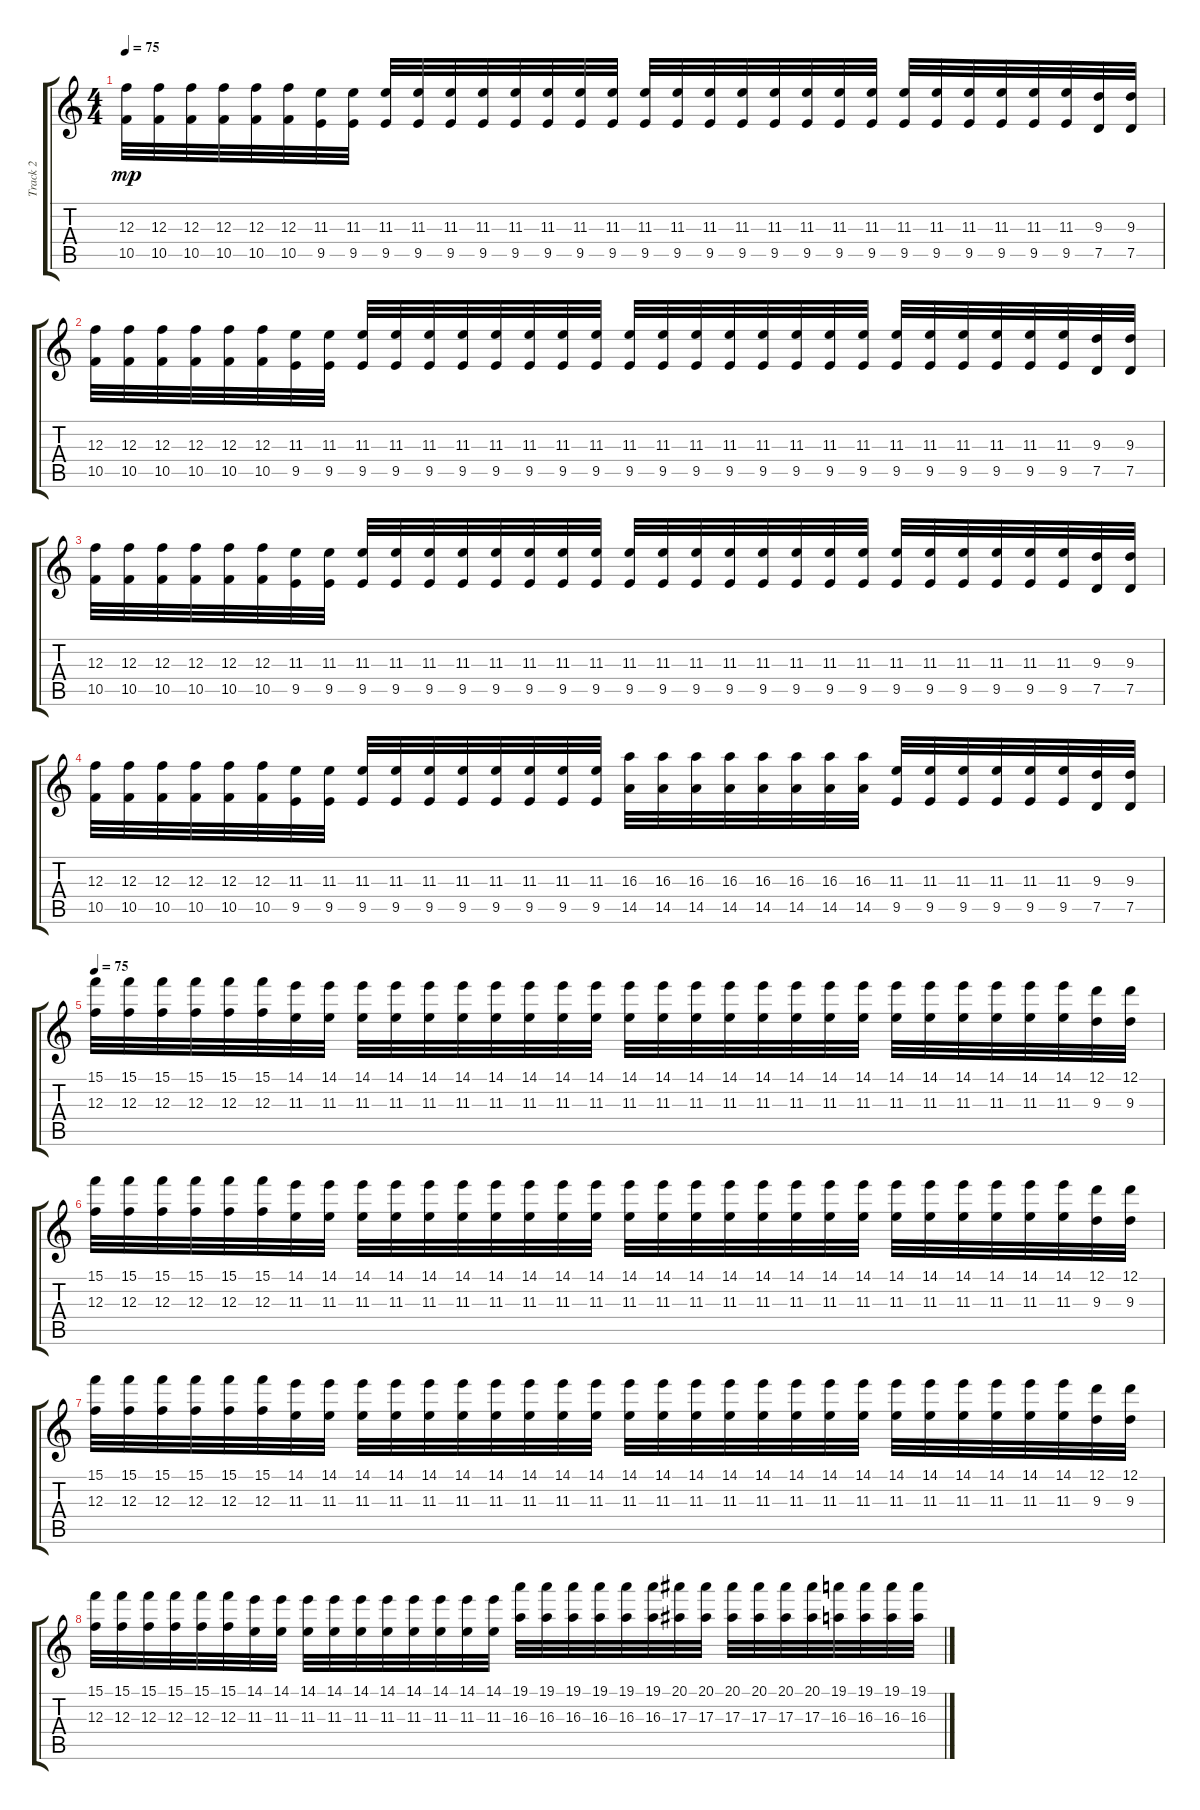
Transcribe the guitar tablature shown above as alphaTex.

\track ("Track 2" "Track 2") {instrument overdrivenguitar}
\staff {score tabs}
\tuning (D4 A3 F3 C3 G2 C2) {hide}
\ts (4 4)
\tempo 75
\clef g2
\ks c
(12.3 10.5).32{dy mp} (12.3 10.5).32 (12.3 10.5).32 (12.3 10.5).32 (12.3 10.5).32 (12.3 10.5).32 (11.3 9.5).32 (11.3 9.5).32 (11.3 9.5).32 (11.3 9.5).32 (11.3 9.5).32 (11.3 9.5).32 (11.3 9.5).32 (11.3 9.5).32 (11.3 9.5).32 (11.3 9.5).32 (11.3 9.5).32 (11.3 9.5).32 (11.3 9.5).32 (11.3 9.5).32 (11.3 9.5).32 (11.3 9.5).32 (11.3 9.5).32 (11.3 9.5).32 (11.3 9.5).32 (11.3 9.5).32 (11.3 9.5).32 (11.3 9.5).32 (11.3 9.5).32 (11.3 9.5).32 (9.3 7.5).32 (9.3 7.5).32 |
(12.3 10.5).32 (12.3 10.5).32 (12.3 10.5).32 (12.3 10.5).32 (12.3 10.5).32 (12.3 10.5).32 (11.3 9.5).32 (11.3 9.5).32 (11.3 9.5).32 (11.3 9.5).32 (11.3 9.5).32 (11.3 9.5).32 (11.3 9.5).32 (11.3 9.5).32 (11.3 9.5).32 (11.3 9.5).32 (11.3 9.5).32 (11.3 9.5).32 (11.3 9.5).32 (11.3 9.5).32 (11.3 9.5).32 (11.3 9.5).32 (11.3 9.5).32 (11.3 9.5).32 (11.3 9.5).32 (11.3 9.5).32 (11.3 9.5).32 (11.3 9.5).32 (11.3 9.5).32 (11.3 9.5).32 (9.3 7.5).32 (9.3 7.5).32 |
(12.3 10.5).32 (12.3 10.5).32 (12.3 10.5).32 (12.3 10.5).32 (12.3 10.5).32 (12.3 10.5).32 (11.3 9.5).32 (11.3 9.5).32 (11.3 9.5).32 (11.3 9.5).32 (11.3 9.5).32 (11.3 9.5).32 (11.3 9.5).32 (11.3 9.5).32 (11.3 9.5).32 (11.3 9.5).32 (11.3 9.5).32 (11.3 9.5).32 (11.3 9.5).32 (11.3 9.5).32 (11.3 9.5).32 (11.3 9.5).32 (11.3 9.5).32 (11.3 9.5).32 (11.3 9.5).32 (11.3 9.5).32 (11.3 9.5).32 (11.3 9.5).32 (11.3 9.5).32 (11.3 9.5).32 (9.3 7.5).32 (9.3 7.5).32 |
(12.3 10.5).32 (12.3 10.5).32 (12.3 10.5).32 (12.3 10.5).32 (12.3 10.5).32 (12.3 10.5).32 (11.3 9.5).32 (11.3 9.5).32 (11.3 9.5).32 (11.3 9.5).32 (11.3 9.5).32 (11.3 9.5).32 (11.3 9.5).32 (11.3 9.5).32 (11.3 9.5).32 (11.3 9.5).32 (16.3 14.5).32 (16.3 14.5).32 (16.3 14.5).32 (16.3 14.5).32 (16.3 14.5).32 (16.3 14.5).32 (16.3 14.5).32 (16.3 14.5).32 (11.3 9.5).32 (11.3 9.5).32 (11.3 9.5).32 (11.3 9.5).32 (11.3 9.5).32 (11.3 9.5).32 (9.3 7.5).32 (9.3 7.5).32 |
\tempo 75
(15.1 12.3).32 (15.1 12.3).32 (15.1 12.3).32 (15.1 12.3).32 (15.1 12.3).32 (15.1 12.3).32 (14.1 11.3).32 (14.1 11.3).32 (14.1 11.3).32 (14.1 11.3).32 (14.1 11.3).32 (14.1 11.3).32 (14.1 11.3).32 (14.1 11.3).32 (14.1 11.3).32 (14.1 11.3).32 (14.1 11.3).32 (14.1 11.3).32 (14.1 11.3).32 (14.1 11.3).32 (14.1 11.3).32 (14.1 11.3).32 (14.1 11.3).32 (14.1 11.3).32 (14.1 11.3).32 (14.1 11.3).32 (14.1 11.3).32 (14.1 11.3).32 (14.1 11.3).32 (14.1 11.3).32 (12.1 9.3).32 (12.1 9.3).32 |
(15.1 12.3).32 (15.1 12.3).32 (15.1 12.3).32 (15.1 12.3).32 (15.1 12.3).32 (15.1 12.3).32 (14.1 11.3).32 (14.1 11.3).32 (14.1 11.3).32 (14.1 11.3).32 (14.1 11.3).32 (14.1 11.3).32 (14.1 11.3).32 (14.1 11.3).32 (14.1 11.3).32 (14.1 11.3).32 (14.1 11.3).32 (14.1 11.3).32 (14.1 11.3).32 (14.1 11.3).32 (14.1 11.3).32 (14.1 11.3).32 (14.1 11.3).32 (14.1 11.3).32 (14.1 11.3).32 (14.1 11.3).32 (14.1 11.3).32 (14.1 11.3).32 (14.1 11.3).32 (14.1 11.3).32 (12.1 9.3).32 (12.1 9.3).32 |
(15.1 12.3).32 (15.1 12.3).32 (15.1 12.3).32 (15.1 12.3).32 (15.1 12.3).32 (15.1 12.3).32 (14.1 11.3).32 (14.1 11.3).32 (14.1 11.3).32 (14.1 11.3).32 (14.1 11.3).32 (14.1 11.3).32 (14.1 11.3).32 (14.1 11.3).32 (14.1 11.3).32 (14.1 11.3).32 (14.1 11.3).32 (14.1 11.3).32 (14.1 11.3).32 (14.1 11.3).32 (14.1 11.3).32 (14.1 11.3).32 (14.1 11.3).32 (14.1 11.3).32 (14.1 11.3).32 (14.1 11.3).32 (14.1 11.3).32 (14.1 11.3).32 (14.1 11.3).32 (14.1 11.3).32 (12.1 9.3).32 (12.1 9.3).32 |
(15.1 12.3).32 (15.1 12.3).32 (15.1 12.3).32 (15.1 12.3).32 (15.1 12.3).32 (15.1 12.3).32 (14.1 11.3).32 (14.1 11.3).32 (14.1 11.3).32 (14.1 11.3).32 (14.1 11.3).32 (14.1 11.3).32 (14.1 11.3).32 (14.1 11.3).32 (14.1 11.3).32 (14.1 11.3).32 (19.1 16.3).32 (19.1 16.3).32 (19.1 16.3).32 (19.1 16.3).32 (19.1 16.3).32 (19.1 16.3).32 (20.1 17.3).32 (20.1 17.3).32 (20.1 17.3).32 (20.1 17.3).32 (20.1 17.3).32 (20.1 17.3).32 (19.1 16.3).32 (19.1 16.3).32 (19.1 16.3).32 (19.1 16.3).32
